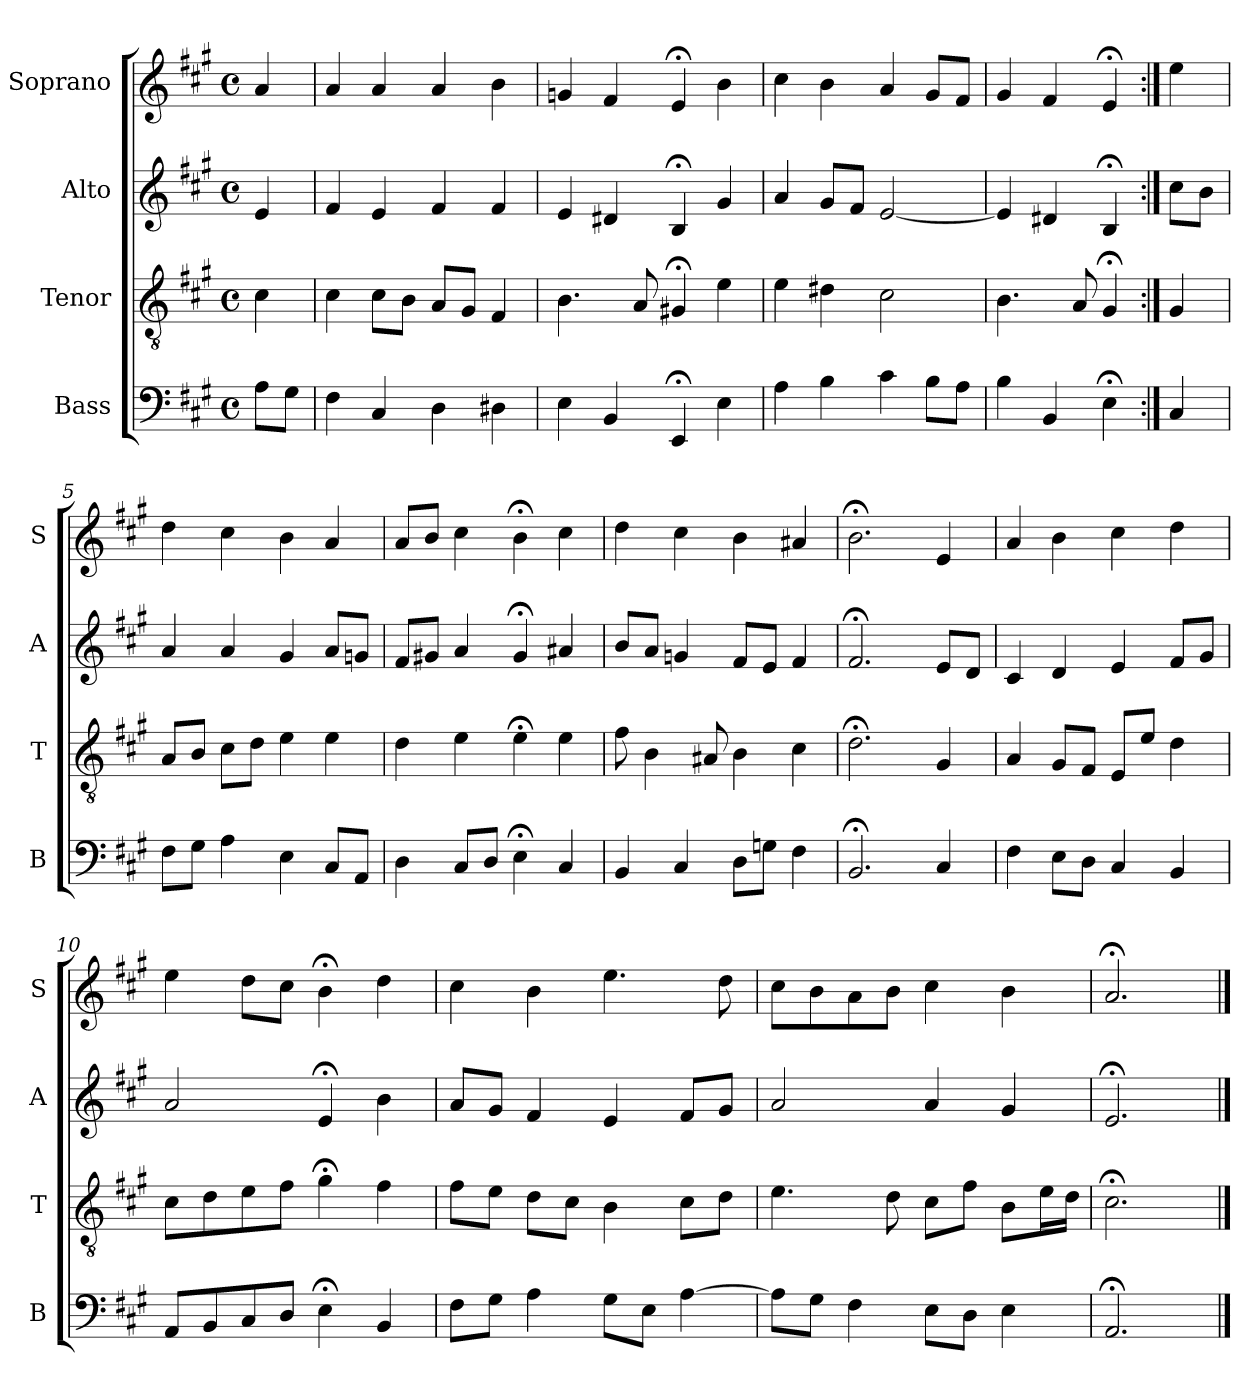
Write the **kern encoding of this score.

**kern	**kern	**kern	**kern
*part4	*part3	*part2	*part1
*staff4	*staff3	*staff2	*staff1
*I"Bass	*I"Tenor	*I"Alto	*I"Soprano
*I'B	*I'T	*I'A	*I'S
*clefF4	*clefGv2	*clefG2	*clefG2
*k[f#c#g#]	*k[f#c#g#]	*k[f#c#g#]	*k[f#c#g#]
*A:	*A:	*A:	*A:
*M4/4	*M4/4	*M4/4	*M4/4
*met(c)	*met(c)	*met(c)	*met(c)
*MM100	*MM100	*MM100	*MM100
=	=	=	=
8AL	4c#	4e	4a
8G#J	.	.	.
=1	=1	=1	=1
4F#	4c#	4f#	4a
4C#	8c#L	4e	4a
.	8BJ	.	.
4D	8AL	4f#	4a
.	8G#J	.	.
4D#Xi	4F#i	4f#	4b
=2	=2	=2	=2
4Ei	4.Bi	4e	4gn
4BB	.	4d#X	4f#
.	8A	.	.
4EE;<	4G#X;<i	4B;<	4e;<i
4E	4ei	4g#	4bi
=3	=3	=3	=3
4A	4e	4a	4cc#
4B	4d#X	8g#L	4b
.	.	8f#J	.
4c#	2c#	[2e	4a
8BL	.	.	8g#L
8AJ	.	.	8f#J
=4	=4	=4	=4
4B	4.B	4e]	4g#
4BB	.	4d#X	4f#
.	8A	.	.
4E;<	4G#;<	4B;<	4e;<
=:|!	=:|!	=:|!	=:|!
4C#	4G#	8cc#L	4ee
.	.	8bJ	.
=5	=5	=5	=5
8F#L	8AL	4a	4dd
8G#J	8BJ	.	.
4A	8c#L	4a	4cc#
.	8dJ	.	.
4E	4e	4g#	4b
8C#L	4e	8aL	4a
8AAJ	.	8gnJ	.
=6	=6	=6	=6
4D	4d	8f#L	8aL
.	.	8g#XJ	8bJ
8C#L	4e	4a	4cc#
8DJ	.	.	.
4E;<	4e;<	4g#;<	4b;<
4C#	4e	4a#X	4cc#
=7	=7	=7	=7
4BB	8f#	8bL	4dd
.	4B	8aJ	.
4C#	.	4gn	4cc#
.	8A#X	.	.
8DL	4B	8f#L	4b
8GnJ	.	8eJ	.
4F#	4c#	4f#	4a#X
=8	=8	=8	=8
2.BB;<	2.d;<	2.f#;<	2.b;<
4C#	4G#	8eL	4e
.	.	8dJ	.
=9	=9	=9	=9
4F#	4A	4c#	4a
8EL	8G#L	4d	4b
8DJ	8F#J	.	.
4C#	8EL	4e	4cc#
.	8eJ	.	.
4BB	4d	8f#L	4ddi
.	.	8g#iJ	.
=10	=10	=10	=10
8AAL	8c#L	2ai	4eei
8BB	8d	.	.
8C#	8e	.	8ddL
8DJ	8f#J	.	8cc#J
4E;<	4g#;<	4e;<	4b;<
4BB	4f#	4b	4dd
=11	=11	=11	=11
8F#L	8f#L	8aL	4cc#
8G#J	8eJ	8g#J	.
4A	8dL	4f#	4b
.	8c#J	.	.
8G#L	4B	4e	4.ee
8EJ	.	.	.
[4A	8c#L	8f#L	.
.	8dJ	8g#J	8dd
=12	=12	=12	=12
8AL]	4.e	2a	8cc#L
8G#J	.	.	8b
4F#	.	.	8a
.	8d	.	8bJ
8EL	8c#L	4a	4cc#
8DJ	8f#J	.	.
4E	8BL	4g#	4b
.	16eL	.	.
.	16dJJ	.	.
=13	=13	=13	=13
2.AA;<	2.c#;<	2.e;<	2.a;<
==	==	==	==
*-	*-	*-	*-
